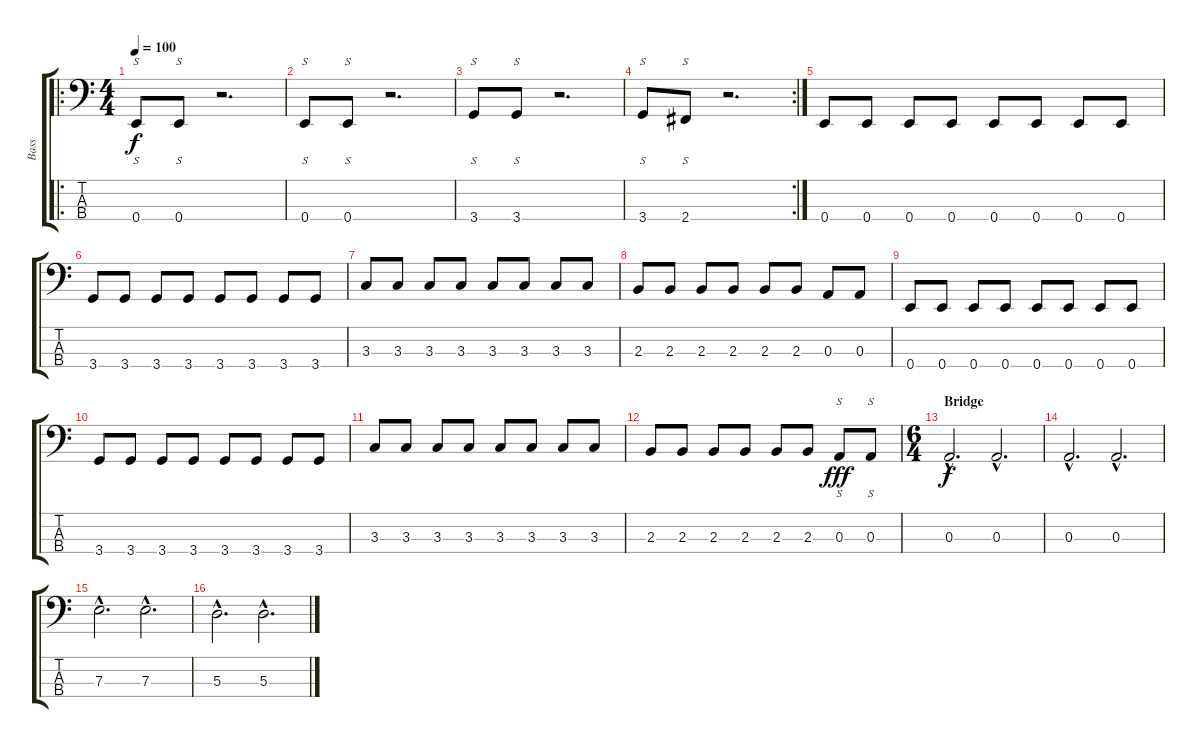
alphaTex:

\track ("Bass" "Bass") {instrument electricbassfinger}
\staff {score tabs}
\tuning (G2 D2 A1 E1) {hide}
\ro
\ts (4 4)
\tempo 100
\clef f4
\ks c
0.4.8{s dy f} 0.4.8{s} r.2{d} |
0.4.8{s} 0.4.8{s} r.2{d} |
3.4.8{s} 3.4.8{s} r.2{d} |
\rc 2
3.4.8{s} 2.4.8{s} r.2{d} |
0.4.8 0.4.8 0.4.8 0.4.8 0.4.8 0.4.8 0.4.8 0.4.8 |
3.4.8 3.4.8 3.4.8 3.4.8 3.4.8 3.4.8 3.4.8 3.4.8 |
3.3.8 3.3.8 3.3.8 3.3.8 3.3.8 3.3.8 3.3.8 3.3.8 |
2.3.8 2.3.8 2.3.8 2.3.8 2.3.8 2.3.8 0.3.8 0.3.8 |
0.4.8 0.4.8 0.4.8 0.4.8 0.4.8 0.4.8 0.4.8 0.4.8 |
3.4.8 3.4.8 3.4.8 3.4.8 3.4.8 3.4.8 3.4.8 3.4.8 |
3.3.8 3.3.8 3.3.8 3.3.8 3.3.8 3.3.8 3.3.8 3.3.8 |
2.3.8 2.3.8 2.3.8 2.3.8 2.3.8 2.3.8 0.3.8{s dy fff} 0.3.8{s} |
\ts (6 4)
\section ("" "Bridge")
0.3{hac}.2{d dy f} 0.3{hac}.2{d} |
0.3{hac}.2{d} 0.3{hac}.2{d} |
7.3{hac}.2{d} 7.3{hac}.2{d} |
5.3{hac}.2{d} 5.3{hac}.2{d}
